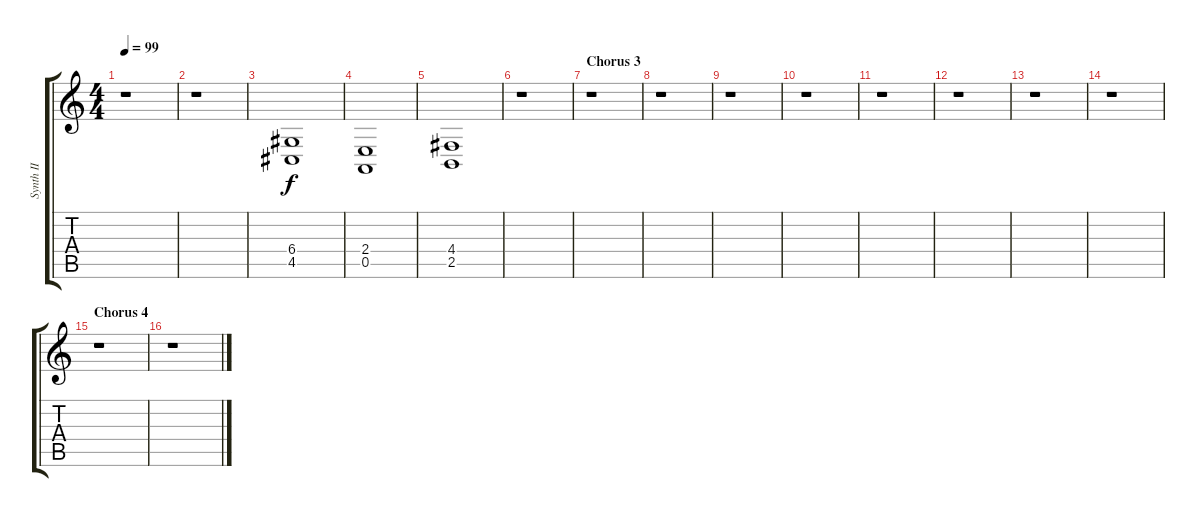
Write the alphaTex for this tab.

\track ("Synth II" "Synth II") {instrument stringensemble2}
\staff {score tabs}
\tuning (E4 B3 G3 D3 A2 E2) {hide}
\ts (4 4)
\tempo 99
\clef g2
\ks c
r.1{dy f} |
r.1 |
(6.4 4.5).1 |
(2.4 0.5).1 |
(4.4 2.5).1 |
r.1 |
\section ("" "Chorus 3")
r.1 |
r.1 |
r.1 |
r.1 |
r.1 |
r.1 |
r.1 |
r.1 |
\section ("" "Chorus 4")
r.1 |
r.1
